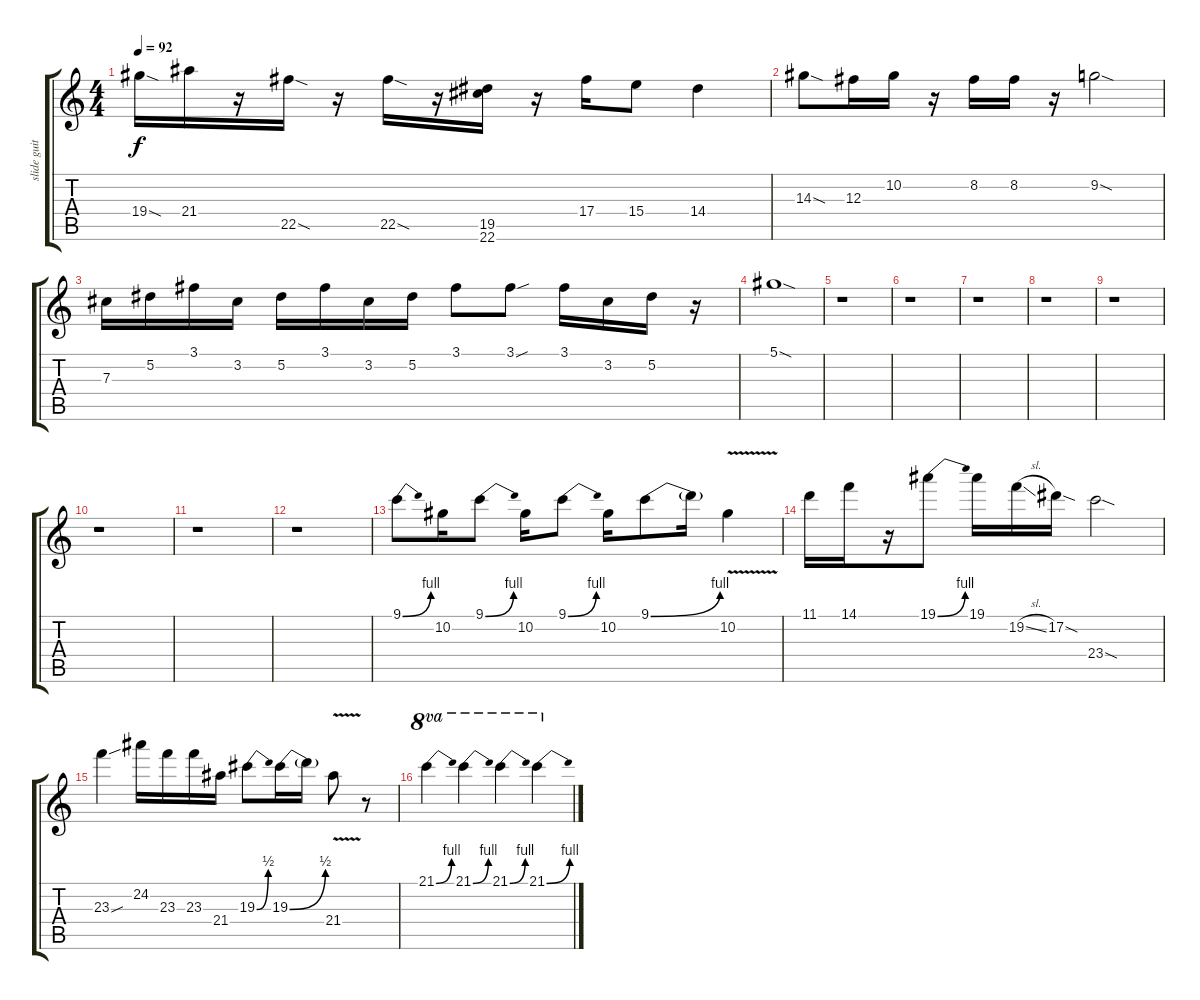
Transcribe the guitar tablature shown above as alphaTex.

\track ("slide guitar" "slide guit") {instrument distortionguitar}
\staff {score tabs}
\tuning (Eb4 Bb3 Gb3 Db3 Ab2 Eb2) {hide}
\ts (4 4)
\tempo 92
\clef g2
\ks c
19.4{sod}.16{dy f} 21.4.16 r.16 22.5{sod}.16 r.16 22.5{sod}.16 r.16 (19.5 22.6).16 r.16 17.4.16 15.4.8 14.4.4 |
14.3{sod}.8 12.3.16 10.2.16 r.16 8.2.16 8.2.16 r.16 9.2{sod}.2 |
7.3.16 5.2.16 3.1.16 3.2.16 5.2.16 3.1.16 3.2.16 5.2.16 3.1.8 3.1{sou}.8 3.1.16 3.2.16 5.2.16 r.16 |
5.1{sod}.1 |
r.1 |
r.1 |
r.1 |
r.1 |
r.1 |
r.1 |
r.1 |
r.1 |
9.1{be (bend 0 0 60 4)}.8 10.2.16 9.1{be (bend 0 0 60 4)}.8 10.2.16 9.1{be (bend 0 0 60 4)}.8 10.2.16 9.1{be (bend 0 0 60 4)}.8 9.1{t}.16 10.2{v}.4 |
11.1.16 14.1.16 r.16 19.1{be (bend 0 0 60 4)}.8 19.1.16 19.2{sl}.16 17.2{sod}.16 23.4{sod}.2 |
23.3{sou}.4 24.2.16 23.3.16 23.3.16 21.4.16 19.3{be (bend 0 0 60 2)}.8 19.3{be (bend 0 0 60 2)}.16 19.3{t}.16 21.4{v}.8 r.8 |
21.1{be (bend 0 0 60 4)}.4{ot 8va} 21.1{be (bend 0 0 60 4)}.4{ot 8va} 21.1{be (bend 0 0 60 4)}.4{ot 8va} 21.1{be (bend 0 0 60 4)}.4{ot 8va}
